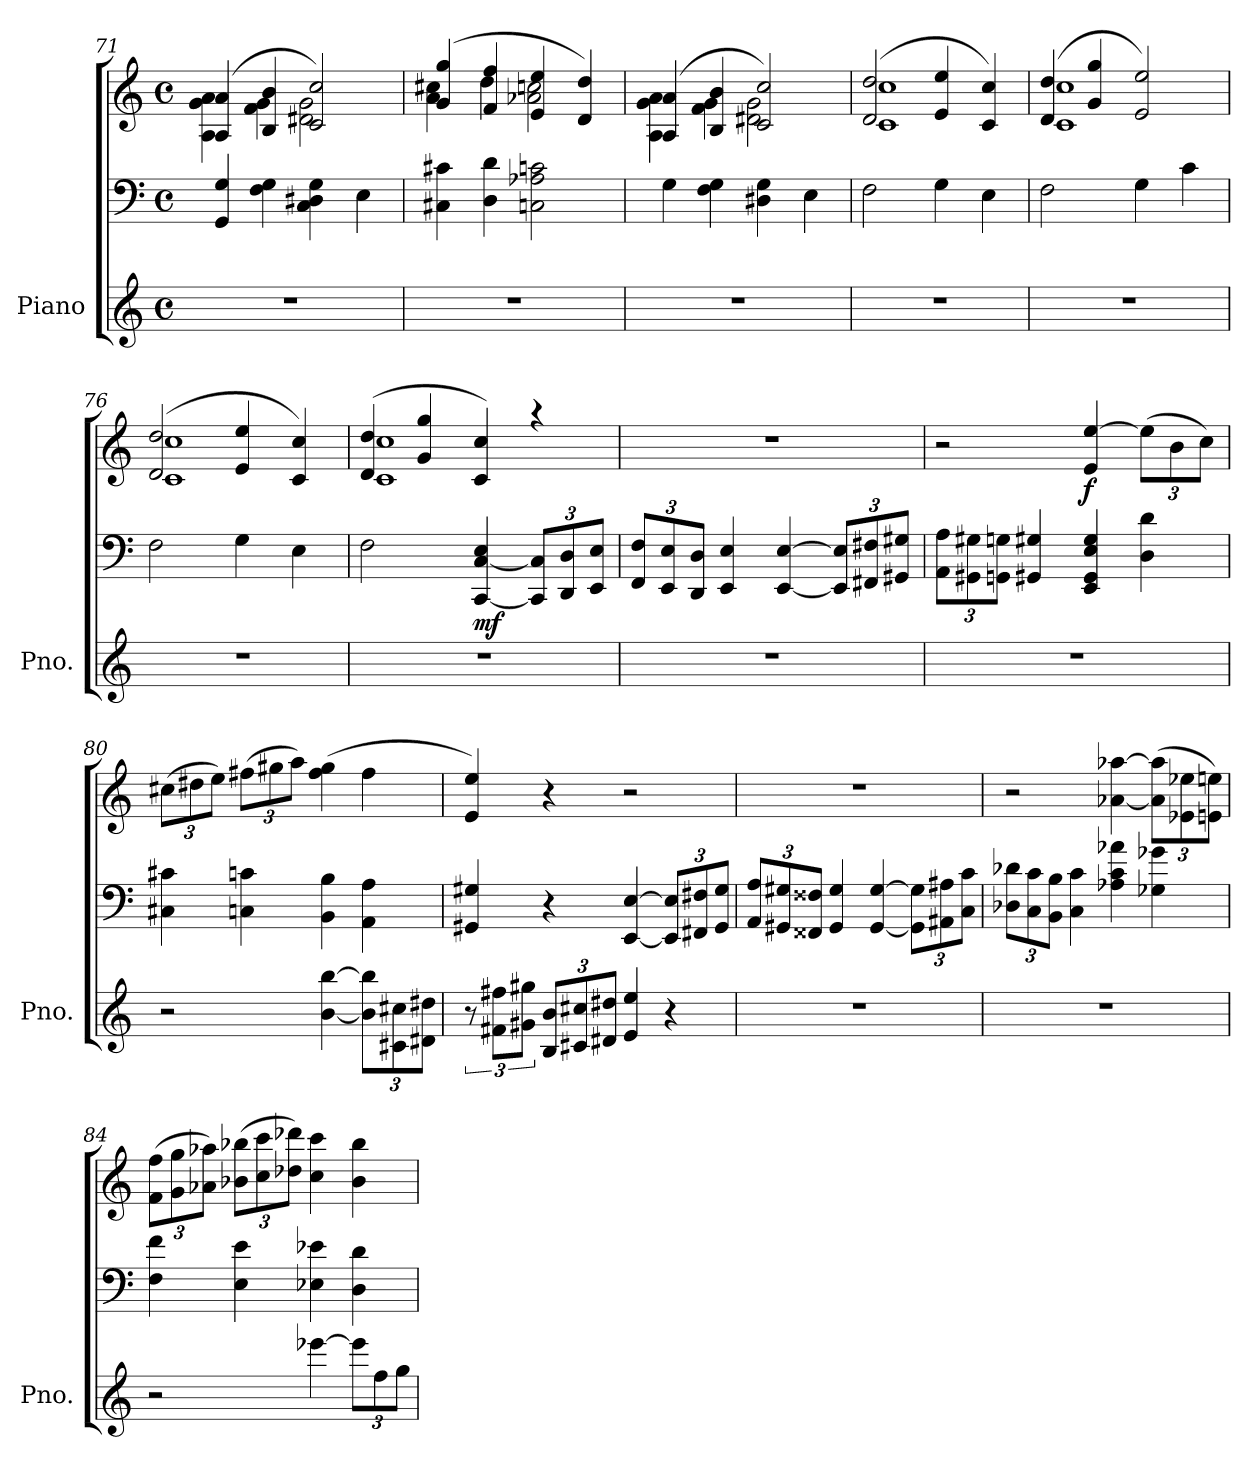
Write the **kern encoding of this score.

**kern	**kern	**kern	**dynam
*part1	*part1	*part1	*part1
*staff3	*staff2	*staff1	*staff1/2/3
*I"Piano	*	*	*
*I'Pno.	*	*	*
*clefG2	*clefF4	*clefG2	*
*k[]	*k[]	*k[]	*
*M4/4	*M4/4	*M4/4	*
*met(c)	*met(c)	*met(c)	*
=71	=71	=71	=71
*	*	*^	*
1r	4GG/ 4G/	(>4A/ 4a/	4A\ 4g\ 4a\	.
.	4F\ 4G\	4B/ 4b/	4f\ 4g\	.
.	4C\ 4D#X\ 4G\	2c/ 2cc/)	2d#X\ 2g\	.
.	4E\	.	.	.
=72	=72	=72	=72	=72
1r	4C#X\ 4c#X\	(>4g/ 4gg/	4a\ 4cc#X\	.
.	4D\ 4d\	4f/ 4ff/	4dd\	.
.	2Cn\ 2A-X\ 2cn\	4e/ 4ee/	2a-X\ 2ccn\	.
.	.	4d/ 4dd/)	.	.
=73	=73	=73	=73	=73
1r	4G\	(>4A/ 4a/	4A\ 4g\ 4a\	.
.	4F\ 4G\	4B/ 4b/	4f\ 4g\	.
.	4D#X\ 4G\	2c/ 2cc/)	2d#X\ 2g\	.
.	4E\	.	.	.
=74	=74	=74	=74	=74
1r	2F\	(>2d/ 2dd/	1c 1cc	.
.	4G\	4e/ 4ee/	.	.
.	4E\	4c/ 4cc/)	.	.
=75	=75	=75	=75	=75
1r	2F\	(>4d/ 4dd/	1c 1cc	.
.	.	4g/ 4gg/	.	.
.	4G\	2e/ 2ee/)	.	.
.	4c\	.	.	.
=76	=76	=76	=76	=76
1r	2F\	(>2d/ 2dd/	1c 1cc	.
.	4G\	4e/ 4ee/	.	.
.	4E\	4c/ 4cc/)	.	.
!!LO:LB:g=z	!!
=77	=77	=77	=77	=77
1r	2F\	(>4d/ 4dd/	1c 1cc	.
.	.	4g/ 4gg/	.	.
!	!	!	!	!LO:DY:b=2
.	[4CC/ [4C/ 4E/	4c/ 4cc/)	.	mf
*	*Xbrackettup	*	*	*
.	12CC/] 12C/]L	4r	.	.
.	12DD/ 12D/	.	.	.
.	12EE/ 12E/J	.	.	.
*	*	*v	*v	*
=78	=78	=78	=78
1r	12FF/ 12F/L	1r	.
.	12EE/ 12E/	.	.
.	12DD/ 12D/J	.	.
.	4EE/ 4E/	.	.
.	[4EE/ [4E/	.	.
.	12EE/] 12E/]L	.	.
.	12FF#X/ 12F#X/	.	.
.	12GG#X/ 12G#X/J	.	.
=79	=79	=79	=79
1r	12AA\ 12A\L	2r	.
.	12GG#X\ 12G#X\	.	.
.	12GGn\ 12Gn\J	.	.
.	4GG#X/ 4G#X/	.	.
!	!	!	!LO:DY:b
.	4EE/ 4GG#/ 4E/ 4G#/	4e/ [4ee/	f
*	*	*Xbrackettup	*
.	4D\ 4d\	(>12ee\L]	.
.	.	12b\	.
.	.	12cc\J)	.
=80	=80	=80	=80
2r	4C#X\ 4c#X\	(>12cc#X\L	.
.	.	12dd#X\	.
.	.	12ee\J)	.
.	4Cn\ 4cn\	(>12ff#X\L	.
.	.	12gg#X\	.
.	.	12aa\J)	.
[4b\ [4bb\	4BB\ 4B\	(>4ff#\ 4gg#\	.
*Xbrackettup	*	*	*
12b\] 12bb\]L	4AA\ 4A\	4ff#\	.
12c#X\ 12cc#X\	.	.	.
12d#X\ 12dd#X\J	.	.	.
!!LO:LB:g=z
=81	=81	=81	=81
*brackettup	*	*	*
12r	4GG#X/ 4G#X/	4e/ 4ee/)	.
12f#X\ 12ff#X\L	.	.	.
12g#X\ 12gg#X\J	.	.	.
*Xbrackettup	*	*	*
12B/ 12b/L	4r	4r	.
12c#X/ 12cc#X/	.	.	.
12d#X/ 12dd#X/J	.	.	.
4e/ 4ee/	[4EE/ [4E/	2r	.
4r	12EE/] 12E/]L	.	.
.	12FF#X/ 12F#X/	.	.
.	12GG#/ 12G#/J	.	.
=82	=82	=82	=82
1r	12AA/ 12A/L	1r	.
.	12GG#X/ 12G#X/	.	.
.	12FF##X/ 12F##X/J	.	.
.	4GG#/ 4G#/	.	.
.	[4GG#/ [4G#/	.	.
.	12GG#\] 12G#\]L	.	.
.	12AA#X\ 12A#X\	.	.
.	12C\ 12c\J	.	.
=83	=83	=83	=83
1r	12D-X\ 12d-X\L	2r	.
.	12C\ 12c\	.	.
.	12BB\ 12B\J	.	.
.	4C\ 4c\	.	.
.	4A-X\ 4c\ 4a-X\	[4a-X\ [4aa-X\	.
.	4G-X\ 4g-X\	(>12a-\] 12aa-\]L	.
.	.	12e-X\ 12ee-X\	.
.	.	12en\ 12een\J)	.
=84	=84	=84	=84
2r	4F\ 4f\	(>12f\ 12ff\L	.
.	.	12g\ 12gg\	.
.	.	12a-X\ 12aa-X\J)	.
.	4E\ 4e\	(>12b-X\ 12bb-X\L	.
.	.	12cc\ 12ccc\	.
.	.	12dd-X\ 12ddd-X\J)	.
[4eee-X\	4E-X\ 4e-X\	4cc\ 4ccc\	.
12eee-\L]	4D\ 4d\	4b-\ 4bb-\	.
12ff\	.	.	.
12gg\J	.	.	.
=	=	=	=
*-	*-	*-	*-
